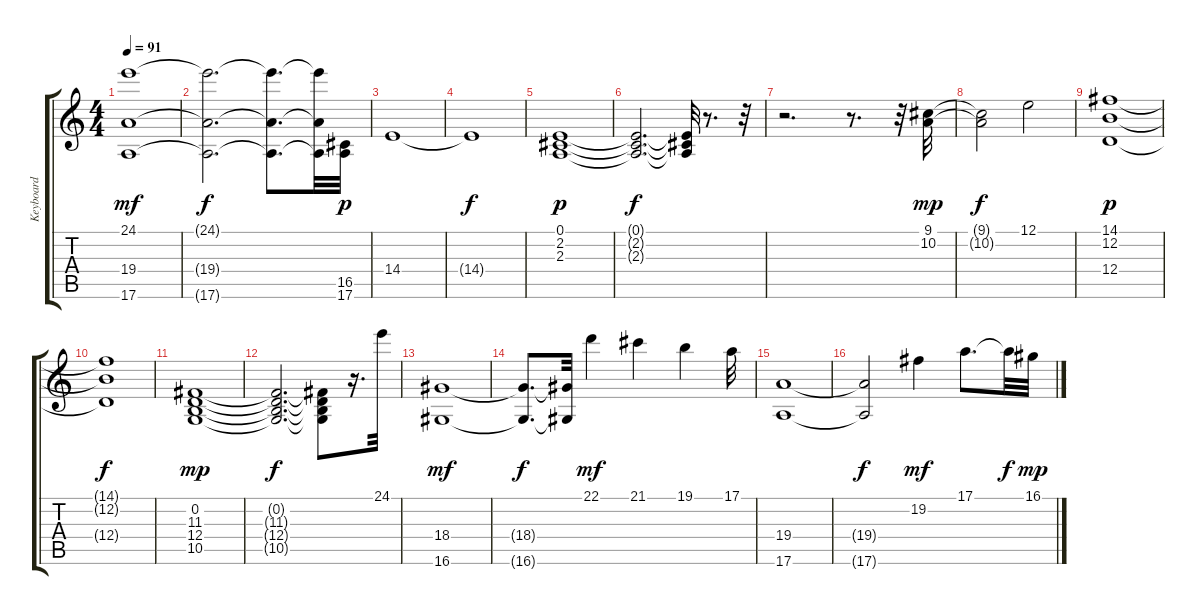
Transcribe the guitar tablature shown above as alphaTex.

\track ("Keyboard " "Keyboard ") {instrument stringensemble2}
\staff {score tabs}
\tuning (E4 B3 G3 D3 A2 E2) {hide}
\ts (4 4)
\tempo 91
\clef g2
\ks c
(24.1 19.4 17.6).1{dy mf} |
(24.1{t} 19.4{t} 17.6{t}).2{d dy f} (24.1{t} 19.4{t} 17.6{t}).8{d} (24.1{t} 19.4{t} 17.6{t}).32 (16.5 17.6).32{dy p} |
14.4.1 |
14.4{t}.1{dy f} |
(0.1 2.2 2.3).1{dy p} |
(0.1{t} 2.2{t} 2.3{t}).2{d dy f} (0.1{t} 2.2{t} 2.3{t}).32 r.8{d} r.32 |
r.2{d} r.8{d} r.32 (9.1 10.2).32{dy mp} |
(9.1{t} 10.2{t}).2{dy f} 12.1.2 |
(14.1 12.2 12.4).1{dy p} |
(14.1{t} 12.2{t} 12.4{t}).1{dy f} |
(0.2 11.3 12.4 10.5).1{dy mp} |
(0.2{t} 11.3{t} 12.4{t} 10.5{t}).2{d dy f} (0.2{t} 11.3{t} 12.4{t} 10.5{t}).8 r.16{d} 24.1.32 |
(18.4 16.6).1{dy mf} |
(18.4{t} 16.6{t}).8{d dy f} (18.4{t} 16.6{t}).32 22.1.4{dy mf} 21.1.4 19.1.4 17.1.32 |
(19.4 17.6).1 |
(19.4{t} 17.6{t}).2{dy f} 19.2.4{dy mf} 17.1.8{d} 17.1{t}.32{dy f} 16.1.32{dy mp}
